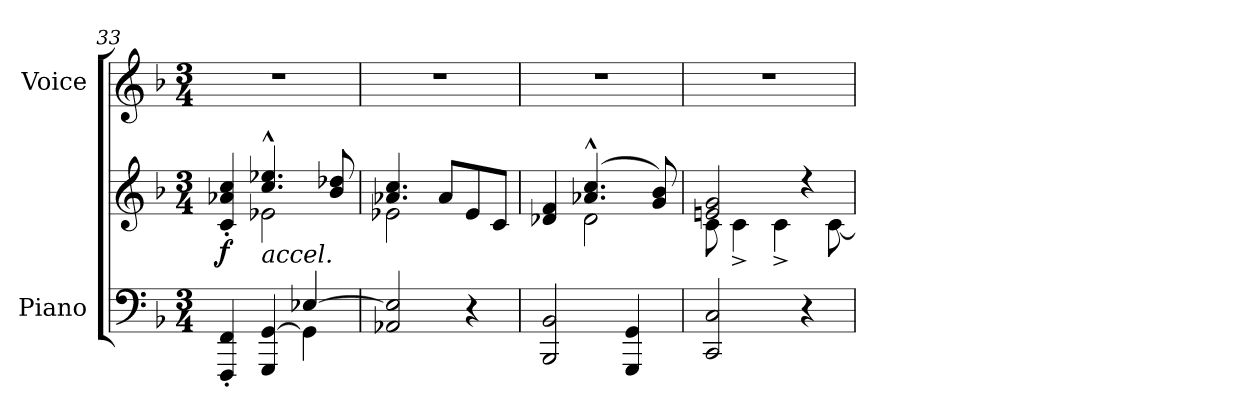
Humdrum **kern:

**kern	**kern	**dynam	**kern
*part2	*part2	*part2	*part1
*staff3	*staff2	*staff2/3	*staff1
*I"Piano	*	*	*I"Voice
*I'Pno	*	*	*
!!LO:PB:g=z
*clefF4	*clefG2	*	*clefG2
*k[b-]	*k[b-]	*	*k[b-]
*M3/4	*M3/4	*	*M3/4
=33	=33	=33	=33
*^	*^	*	*
!	!	!	!	!LO:DY:b	!
*	*	*	*	*	*^
4FFF/' 4FF/'	2ryy	4c/' 4a-X/' 4cc/'	4rffyy	f	2.r	4ryy
*	*	*	*	*	*MM95	*
!	!	!LO:TX:b:i:t=accel.	!	!	!	!
4GGG/ [4GG/	.	4.cc/^^ 4.ee-X/^^	2e-X\	.	.	2ryy
[4E-X/	4GG\]	.	.	.	.	.
.	.	8b-/ 8dd-X/	.	.	.	.
*v	*v	*	*	*	*v	*v
=34	=34	=34	=34	=34
2AA-X/ 2E-/]	4.a-X/ 4.cc/	2e-X\	.	2.r
.	8a-/L	.	.	.
4r	8e-/	4ryy	.	.
.	8c/J	.	.	.
=35	=35	=35	=35	=35
*	*	*	*	*MM105
2BBB-/ 2BB-/	4d-X/ 4f/	4ryy	.	2.r
.	(>4.a-X/^^ 4.cc/^^	2d-\	.	.
4GGG/ 4GG/	.	.	.	.
.	8g/ 8b-/)	.	.	.
=36	=36	=36	=36	=36
2CC/ 2C/	2en/ 2g/	8c\	.	2.r
.	.	4c^\	.	.
.	.	4c^\	.	.
4r	4r	.	.	.
.	.	[8c\	.	.
*	*v	*v	*	*
=	=	=	=
*-	*-	*-	*-
